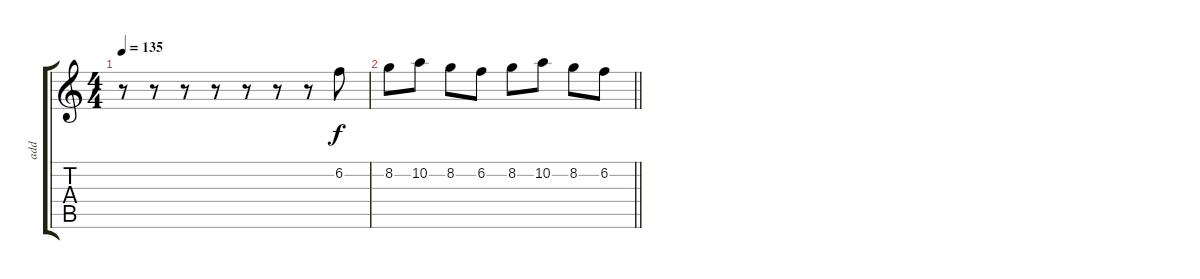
\track ("add" "add") {instrument acousticguitarsteel}
\staff {score tabs}
\tuning (E4 B3 G3 D3 A2 E2) {hide}
\ts (4 4)
\tempo 135
\clef g2
\ks c
r.8{dy f} r.8 r.8 r.8 r.8 r.8 r.8 6.2.8 |
\barLineRight lightlight
8.2.8 10.2.8 8.2.8 6.2.8 8.2.8 10.2.8 8.2.8 6.2.8
